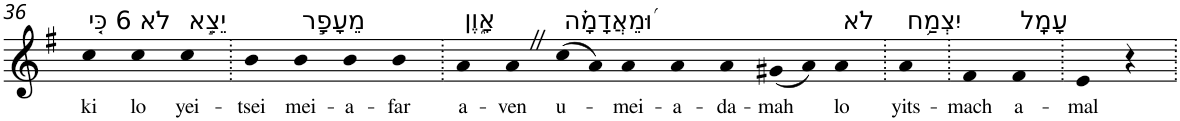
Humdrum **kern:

**kern	**text
*part1	*part1
*staff1	*staff1
*I"Piano	*
*I'Pno	*
!!LO:PB:g=z
*clefG2	*
*k[f#]	*
*G:	*
=36	=36
!LO:TX:a:t=6 כִּ֤י	!
!	!LO:LY:b
4cc	ki
!LO:TX:a:t=לֹא	!
!	!LO:LY:b
4cc	lo
!LO:TX:a:t=יֵצֵ֣א	!
!	!LO:LY:b
4cc	yei-
=37.	=37.
!	!LO:LY:b
4b	-tsei
!LO:TX:a:t=מֵעָפָ֣ר	!
!	!LO:LY:b
4b	mei-
!	!LO:LY:b
4b	-a-
!	!LO:LY:b
4b	-far
=38.	=38.
!LO:TX:a:t=אָ֑וֶן	!
!	!LO:LY:b
4a	a-
!	!LO:LY:b
4aZ	-ven
!LO:TX:a:t=וּ֝מֵאֲדָמָ֗ה	!
!	!LO:LY:b
(8cc	u-
8a)	.
!	!LO:LY:b
4a	-mei-
!	!LO:LY:b
4a	-a-
!	!LO:LY:b
4a	-da-
!	!LO:LY:b
(8g#X	-mah
8a)	.
!LO:TX:a:t=לֹא	!
!	!LO:LY:b
4a	lo
=39.	=39.
!LO:TX:a:t=יִצְמַ֥ח	!
!	!LO:LY:b
4a	yits-
=40.	=40.
!	!LO:LY:b
4f#	-mach
!LO:TX:a:t=עָמָֽל	!
!	!LO:LY:b
4f#	a-
=41.	=41.
!	!LO:LY:b
4e	-mal
4r	.
=.	=.
*-	*-
